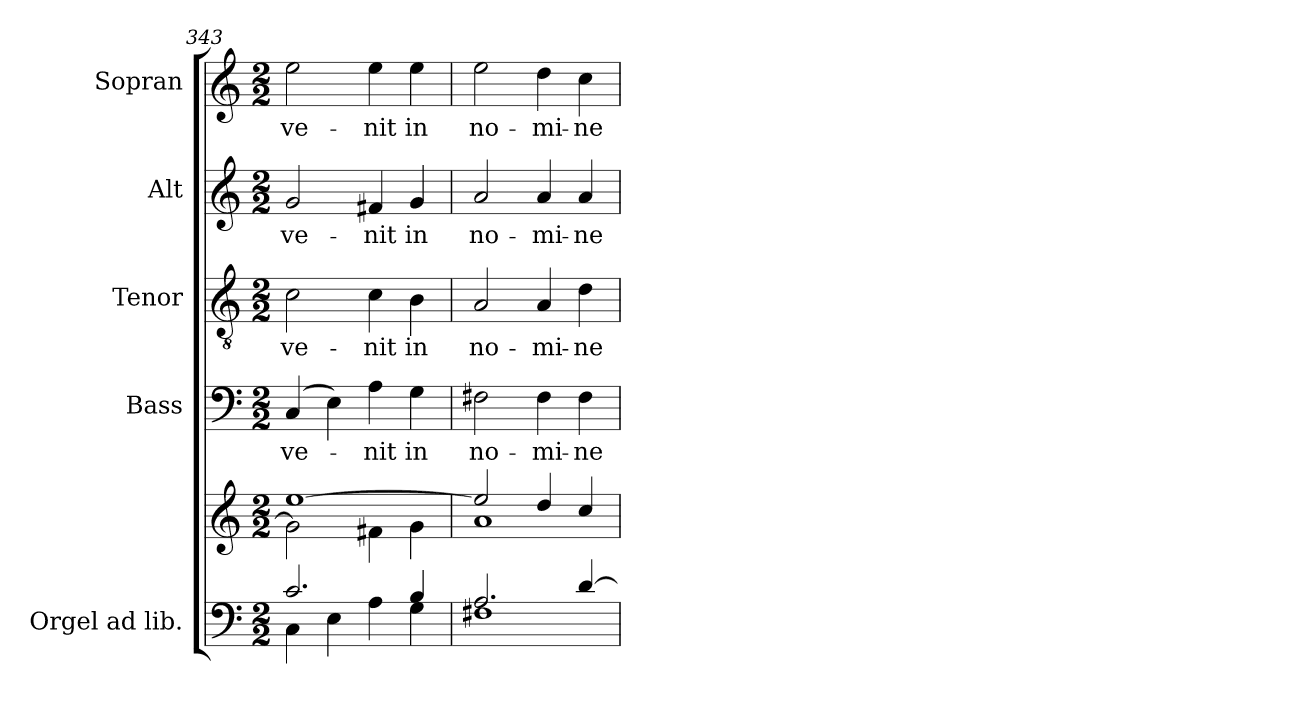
**kern	**kern	**kern	**text	**kern	**text	**kern	**text	**kern	**text
*part5	*part5	*part4	*part4	*part3	*part3	*part2	*part2	*part1	*part1
*staff6	*staff5	*staff4	*staff4	*staff3	*staff3	*staff2	*staff2	*staff1	*staff1
*I"Orgel ad lib.	*	*I"Bass	*	*I"Tenor	*	*I"Alt	*	*I"Sopran	*
*	*	*I'B.	*	*I'T.	*	*I'A.	*	*I'S.	*
*clefF4	*clefG2	*clefF4	*	*clefGv2	*	*clefG2	*	*clefG2	*
*k[]	*k[]	*k[]	*	*k[]	*	*k[]	*	*k[]	*
*C:	*C:	*C:	*	*C:	*	*C:	*	*C:	*
*M2/2	*M2/2	*M2/2	*	*M2/2	*	*M2/2	*	*M2/2	*
=343	=343	=343	=343	=343	=343	=343	=343	=343	=343
*^	*^	*	*	*	*	*	*	*	*
!	!	!	!	!	!LO:LY:b	!	!LO:LY:b	!	!LO:LY:b	!	!LO:LY:b
2.c/	4C\	[>1ee	2g\]	(4C/	ve-	2c\	ve-	2g/	ve-	2ee\	ve-
.	4E\	.	.	4E\)	.	.	.	.	.	.	.
!	!	!	!	!	!LO:LY:b	!	!LO:LY:b	!	!LO:LY:b	!	!LO:LY:b
.	4A\	.	4f#X\	4A\	-nit	4c\	-nit	4f#X/	-nit	4ee\	-nit
!	!	!	!	!	!LO:LY:b	!	!LO:LY:b	!	!LO:LY:b	!	!LO:LY:b
4B/	4G\	.	4g\	4G\	in	4B\	in	4g/	in	4ee\	in
=344	=344	=344	=344	=344	=344	=344	=344	=344	=344	=344	=344
!	!	!	!	!	!LO:LY:b	!	!LO:LY:b	!	!LO:LY:b	!	!LO:LY:b
2.A/	1F#X	2ee/]	1a	2F#X\	no-	2A/	no-	2a/	no-	2ee\	no-
!	!	!	!	!	!LO:LY:b	!	!LO:LY:b	!	!LO:LY:b	!	!LO:LY:b
.	.	4dd/	.	4F#\	-mi-	4A/	-mi-	4a/	-mi-	4dd\	-mi-
!	!	!	!	!	!LO:LY:b	!	!LO:LY:b	!	!LO:LY:b	!	!LO:LY:b
[>4d/	.	4cc/	.	4F#\	-ne	4d\	-ne	4a/	-ne	4cc\	-ne
*v	*v	*	*	*	*	*	*	*	*	*	*
*	*v	*v	*	*	*	*	*	*	*	*
=	=	=	=	=	=	=	=	=	=
*-	*-	*-	*-	*-	*-	*-	*-	*-	*-
